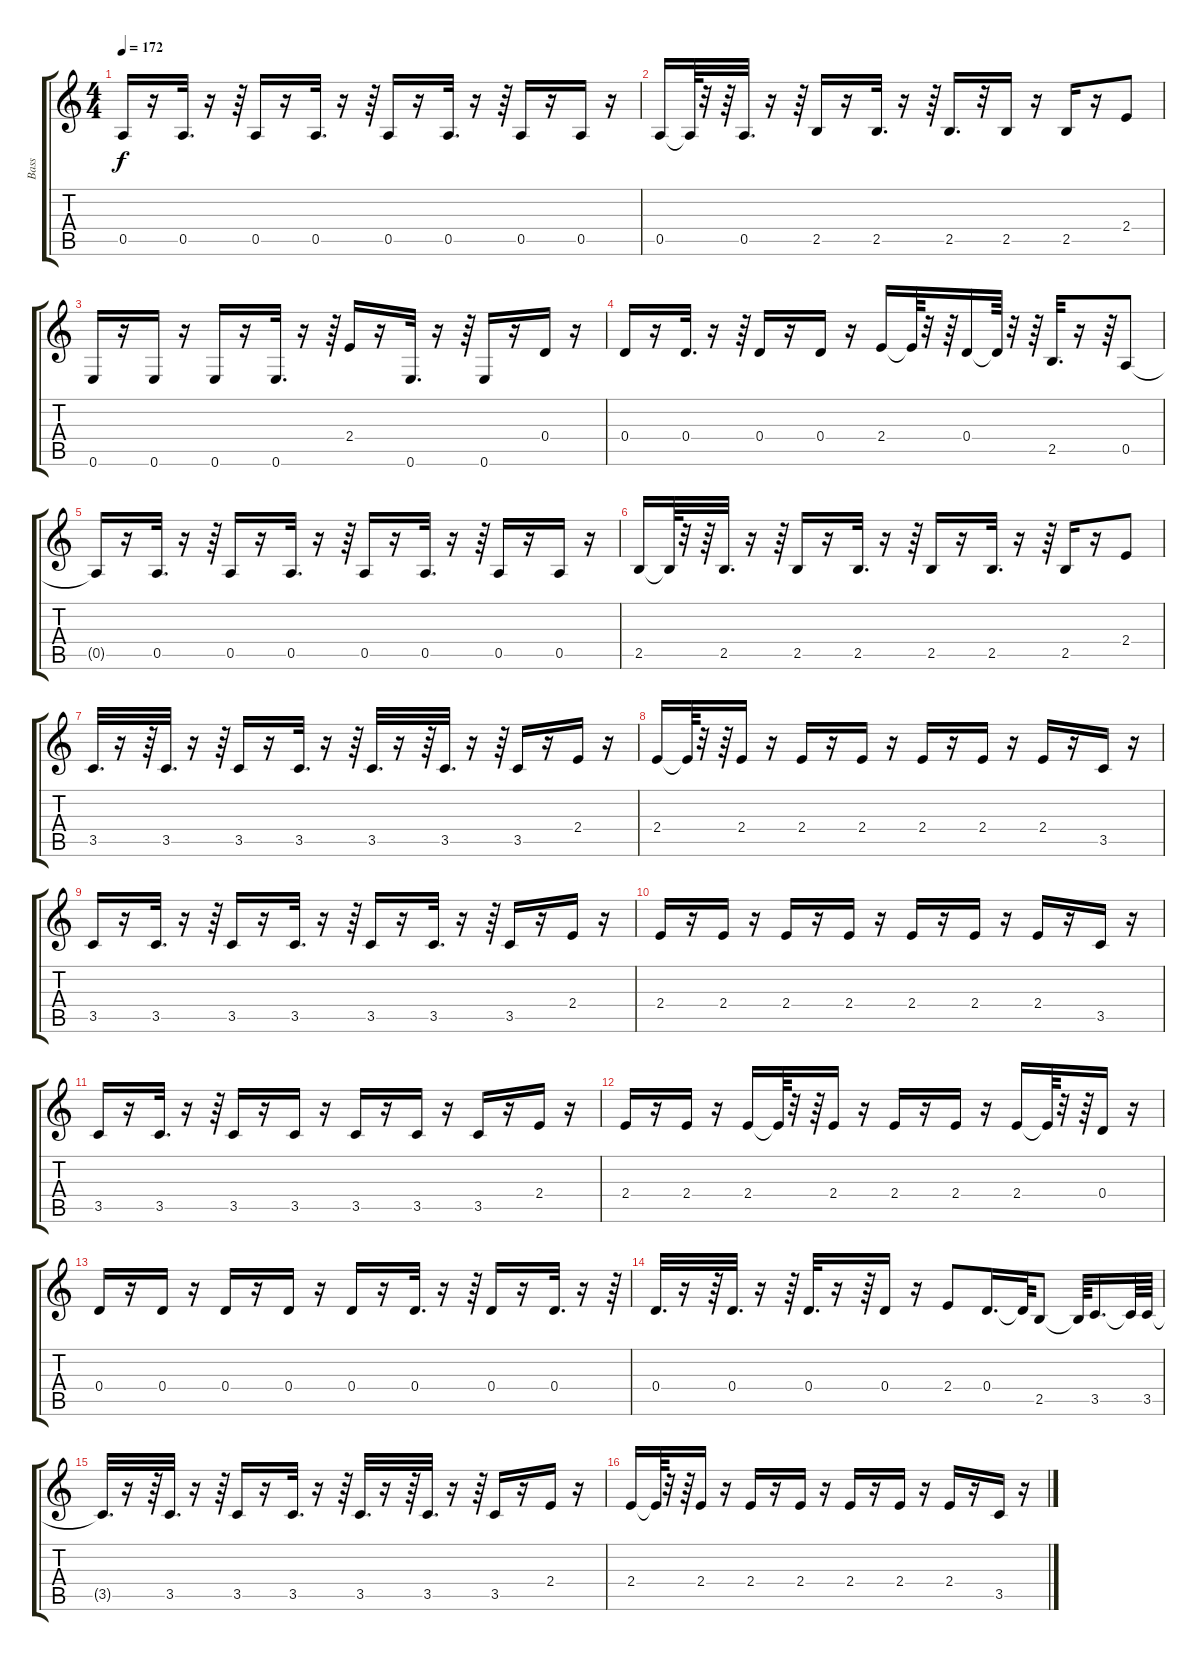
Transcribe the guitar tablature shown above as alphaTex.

\track ("Bass" "Bass") {instrument electricbasspick}
\staff {score tabs}
\tuning (E4 B3 G3 D3 A2 E2) {hide}
\ts (4 4)
\tempo 172
\clef g2
\ks c
0.5{t}.16{dy f} r.16 0.5.32{d} r.16 r.64 0.5.16 r.16 0.5.32{d} r.16 r.64 0.5.16 r.16 0.5.32{d} r.16 r.64 0.5.16 r.16 0.5.16 r.16 |
0.5.16 0.5{t}.64 r.32 r.64 0.5.32{d} r.16 r.64 2.5.16 r.16 2.5.32{d} r.16 r.64 2.5.16{d} r.32 2.5.16 r.16 2.5.16 r.16 2.4.8 |
0.6.16 r.16 0.6.16 r.16 0.6.16 r.16 0.6.32{d} r.16 r.64 2.4.16 r.16 0.6.32{d} r.16 r.64 0.6.16 r.16 0.4.16 r.16 |
0.4.16 r.16 0.4.32{d} r.16 r.64 0.4.16 r.16 0.4.16 r.16 2.4.16 2.4{t}.64 r.32 r.64 0.4.16 0.4{t}.64 r.32 r.64 2.5.32{d} r.16 r.64 0.5.8 |
0.5{t}.16 r.16 0.5.32{d} r.16 r.64 0.5.16 r.16 0.5.32{d} r.16 r.64 0.5.16 r.16 0.5.32{d} r.16 r.64 0.5.16 r.16 0.5.16 r.16 |
2.5.16 2.5{t}.64 r.32 r.64 2.5.32{d} r.16 r.64 2.5.16 r.16 2.5.32{d} r.16 r.64 2.5.16 r.16 2.5.32{d} r.16 r.64 2.5.16 r.16 2.4.8 |
3.5.32{d} r.16 r.64 3.5.32{d} r.16 r.64 3.5.16 r.16 3.5.32{d} r.16 r.64 3.5.32{d} r.16 r.64 3.5.32{d} r.16 r.64 3.5.16 r.16 2.4.16 r.16 |
2.4.16 2.4{t}.64 r.32 r.64 2.4.16 r.16 2.4.16 r.16 2.4.16 r.16 2.4.16 r.16 2.4.16 r.16 2.4.16 r.16 3.5.16 r.16 |
3.5.16 r.16 3.5.32{d} r.16 r.64 3.5.16 r.16 3.5.32{d} r.16 r.64 3.5.16 r.16 3.5.32{d} r.16 r.64 3.5.16 r.16 2.4.16 r.16 |
2.4.16 r.16 2.4.16 r.16 2.4.16 r.16 2.4.16 r.16 2.4.16 r.16 2.4.16 r.16 2.4.16 r.16 3.5.16 r.16 |
3.5.16 r.16 3.5.32{d} r.16 r.64 3.5.16 r.16 3.5.16 r.16 3.5.16 r.16 3.5.16 r.16 3.5.16 r.16 2.4.16 r.16 |
2.4.16 r.16 2.4.16 r.16 2.4.16 2.4{t}.64 r.32 r.64 2.4.16 r.16 2.4.16 r.16 2.4.16 r.16 2.4.16 2.4{t}.64 r.32 r.64 0.4.16 r.16 |
0.4.16 r.16 0.4.16 r.16 0.4.16 r.16 0.4.16 r.16 0.4.16 r.16 0.4.32{d} r.16 r.64 0.4.16 r.16 0.4.32{d} r.16 r.64 |
0.4.32{d} r.16 r.64 0.4.32{d} r.16 r.64 0.4.32{d} r.16 r.64 0.4.16 r.16 2.4.8 0.4.16{d} 0.4{t}.64 2.5.8 2.5{t}.64 3.5.16{d} 3.5{t}.64 3.5.64 |
3.5{t}.32{d} r.16 r.64 3.5.32{d} r.16 r.64 3.5.16 r.16 3.5.32{d} r.16 r.64 3.5.32{d} r.16 r.64 3.5.32{d} r.16 r.64 3.5.16 r.16 2.4.16 r.16 |
2.4.16 2.4{t}.64 r.32 r.64 2.4.16 r.16 2.4.16 r.16 2.4.16 r.16 2.4.16 r.16 2.4.16 r.16 2.4.16 r.16 3.5.16 r.16
